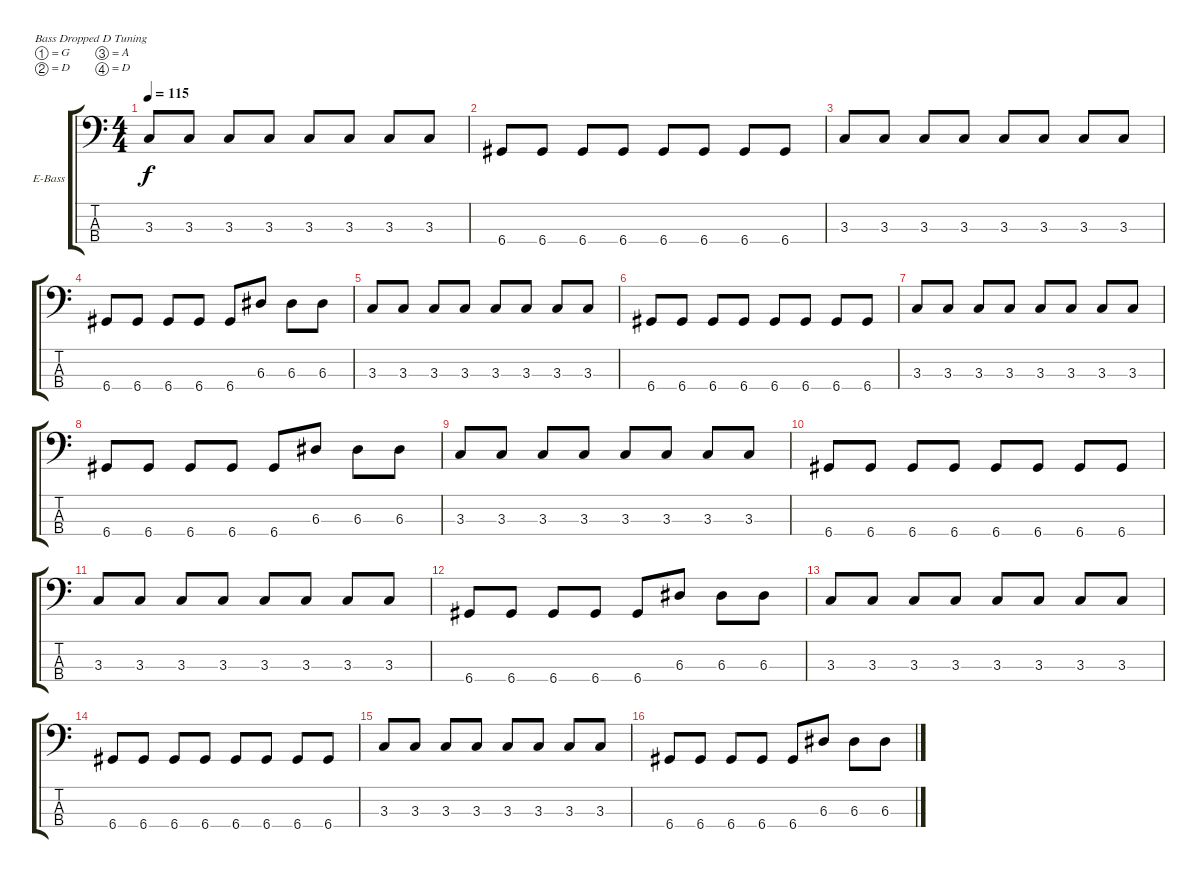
\bracketExtendMode groupsimilarinstruments
\firstSystemTrackNameOrientation horizontal
\otherSystemsTrackNameOrientation horizontal
\track ("Electric Bass" "E-Bass") {instrument electricbassfinger}
\staff {score tabs}
\tuning (G2 D2 A1 D1)
\ts (4 4)
\tempo 115
\clef f4
\scale
0.333333
\ks c
3.3.8{dy f} 3.3.8 3.3.8 3.3.8 3.3.8 3.3.8 3.3.8 3.3.8 |
\scale
0.333333 6.4.8 6.4.8 6.4.8 6.4.8 6.4.8 6.4.8 6.4.8 6.4.8 |
\scale
0.333333 3.3.8 3.3.8 3.3.8 3.3.8 3.3.8 3.3.8 3.3.8 3.3.8 |
\scale
0.333333 6.4.8 6.4.8 6.4.8 6.4.8 6.4.8 6.3.8 6.3.8 6.3.8 |
\scale
0.333333 3.3.8 3.3.8 3.3.8 3.3.8 3.3.8 3.3.8 3.3.8 3.3.8 |
\scale
0.333333 6.4.8 6.4.8 6.4.8 6.4.8 6.4.8 6.4.8 6.4.8 6.4.8 |
\scale
0.333333 3.3.8 3.3.8 3.3.8 3.3.8 3.3.8 3.3.8 3.3.8 3.3.8 |
\scale
0.333333 6.4.8 6.4.8 6.4.8 6.4.8 6.4.8 6.3.8 6.3.8 6.3.8 |
\scale
0.333333 3.3.8 3.3.8 3.3.8 3.3.8 3.3.8 3.3.8 3.3.8 3.3.8 |
\scale
0.333333 6.4.8 6.4.8 6.4.8 6.4.8 6.4.8 6.4.8 6.4.8 6.4.8 |
\scale
0.333333 3.3.8 3.3.8 3.3.8 3.3.8 3.3.8 3.3.8 3.3.8 3.3.8 |
\scale
0.333333 6.4.8 6.4.8 6.4.8 6.4.8 6.4.8 6.3.8 6.3.8 6.3.8 |
\scale
0.333333 3.3.8 3.3.8 3.3.8 3.3.8 3.3.8 3.3.8 3.3.8 3.3.8 |
\scale
0.333333 6.4.8 6.4.8 6.4.8 6.4.8 6.4.8 6.4.8 6.4.8 6.4.8 |
\scale
0.333333 3.3.8 3.3.8 3.3.8 3.3.8 3.3.8 3.3.8 3.3.8 3.3.8 |
\scale
0.333333 6.4.8 6.4.8 6.4.8 6.4.8 6.4.8 6.3.8 6.3.8 6.3.8
